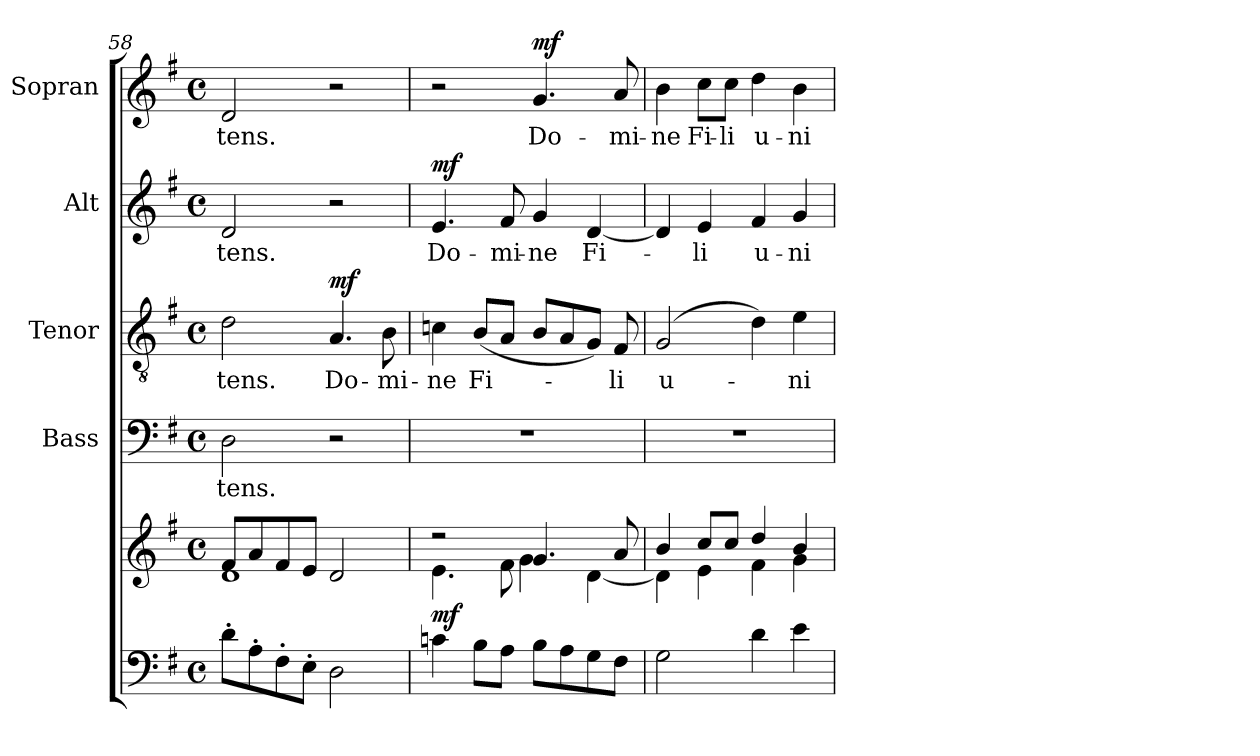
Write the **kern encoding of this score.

**kern	**kern	**dynam	**kern	**text	**kern	**text	**dynam	**kern	**text	**dynam	**kern	**text	**dynam
*part5	*part5	*part5	*part4	*part4	*part3	*part3	*part3	*part2	*part2	*part2	*part1	*part1	*part1
*staff6	*staff5	*staff5/6	*staff4	*staff4	*staff3	*staff3	*staff3	*staff2	*staff2	*staff2	*staff1	*staff1	*staff1
*	*	*	*I"Bass	*	*I"Tenor	*	*	*I"Alt	*	*	*I"Sopran	*	*
*	*	*	*I'B.	*	*I'T.	*	*	*I'A.	*	*	*I'S.	*	*
*clefF4	*clefG2	*	*clefF4	*	*clefGv2	*	*	*clefG2	*	*	*clefG2	*	*
*k[f#]	*k[f#]	*	*k[f#]	*	*k[f#]	*	*	*k[f#]	*	*	*k[f#]	*	*
*G:	*G:	*	*G:	*	*G:	*	*	*G:	*	*	*G:	*	*
*M4/4	*M4/4	*	*M4/4	*	*M4/4	*	*	*M4/4	*	*	*M4/4	*	*
*met(c)	*met(c)	*	*met(c)	*	*met(c)	*	*	*met(c)	*	*	*met(c)	*	*
=58	=58	=58	=58	=58	=58	=58	=58	=58	=58	=58	=58	=58	=58
*	*^	*	*	*	*	*	*	*	*	*	*	*	*
!	!	!	!	!	!LO:LY:b	!	!LO:LY:b	!	!	!LO:LY:b	!	!	!LO:LY:b	!
8d'>\L	8f#/L	1d	.	2D\	-tens.	2d\	-tens.	.	2d/	-tens.	.	2d/	-tens.	.
8A'>\	8a/	.	.	.	.	.	.	.	.	.	.	.	.	.
8F#'>\	8f#/	.	.	.	.	.	.	.	.	.	.	.	.	.
8E'>\J	8e/J	.	.	.	.	.	.	.	.	.	.	.	.	.
!	!	!	!	!	!	!	!LO:LY:b	!LO:DY:a	!	!	!	!	!	!
2D\	2d/	.	.	2r	.	4.A/	Do-	mf	2r	.	.	2r	.	.
!	!	!	!	!	!	!	!LO:LY:b	!	!	!	!	!	!	!
.	.	.	.	.	.	8B\	-mi-	.	.	.	.	.	.	.
=59	=59	=59	=59	=59	=59	=59	=59	=59	=59	=59	=59	=59	=59	=59
!	!	!	!LO:DY:b	!	!	!	!LO:LY:b	!	!	!LO:LY:b	!LO:DY:a	!	!	!
4cn\	2r	4.e\	mf	1r	.	4cn\	-ne	.	4.e/	Do-	mf	2r	.	.
!	!	!	!	!	!	!	!LO:LY:b	!	!	!	!	!	!	!
8B\L	.	.	.	.	.	(<8B/L	Fi-	.	.	.	.	.	.	.
!	!	!	!	!	!	!	!	!	!	!LO:LY:b	!	!	!	!
8A\J	.	8f#\	.	.	.	8A/J	.	.	8f#/	-mi-	.	.	.	.
!	!	!	!	!	!	!	!	!	!	!LO:LY:b	!	!	!LO:LY:b	!LO:DY:a
8B\L	4.g/	4g\	.	.	.	8B/L	.	.	4g/	-ne	.	4.g/	Do-	mf
8A\	.	.	.	.	.	8A/	.	.	.	.	.	.	.	.
!	!	!	!	!	!	!	!	!	!	!LO:LY:b	!	!	!	!
8G\	.	[<4d\	.	.	.	8G/J)	.	.	[4d/	Fi-	.	.	.	.
!	!	!	!	!	!	!	!LO:LY:b	!	!	!	!	!	!LO:LY:b	!
8F#\J	8a/	.	.	.	.	8F#/	-li	.	.	.	.	8a/	-mi-	.
!!LO:PB:g=z
=60	=60	=60	=60	=60	=60	=60	=60	=60	=60	=60	=60	=60	=60	=60
!	!	!	!	!	!	!	!LO:LY:b	!	!	!	!	!	!LO:LY:b	!
2G\	4b/	4d\]	.	1r	.	(2G/	u-	.	4d/]	.	.	4b\	-ne	.
!	!	!	!	!	!	!	!	!	!	!LO:LY:b	!	!	!LO:LY:b	!
.	8cc/L	4e\	.	.	.	.	.	.	4e/	-li	.	8cc\L	Fi-	.
!	!	!	!	!	!	!	!	!	!	!	!	!	!LO:LY:b	!
.	8cc/J	.	.	.	.	.	.	.	.	.	.	8cc\J	-li	.
!	!	!	!	!	!	!	!	!	!	!LO:LY:b	!	!	!LO:LY:b	!
4d\	4dd/	4f#\	.	.	.	4d\)	.	.	4f#/	u-	.	4dd\	u-	.
!	!	!	!	!	!	!	!LO:LY:b	!	!	!LO:LY:b	!	!	!LO:LY:b	!
4e\	4b/	4g\	.	.	.	4e\	-ni-	.	4g/	-ni-	.	4b\	-ni-	.
*	*v	*v	*	*	*	*	*	*	*	*	*	*	*	*
=	=	=	=	=	=	=	=	=	=	=	=	=	=
*-	*-	*-	*-	*-	*-	*-	*-	*-	*-	*-	*-	*-	*-
